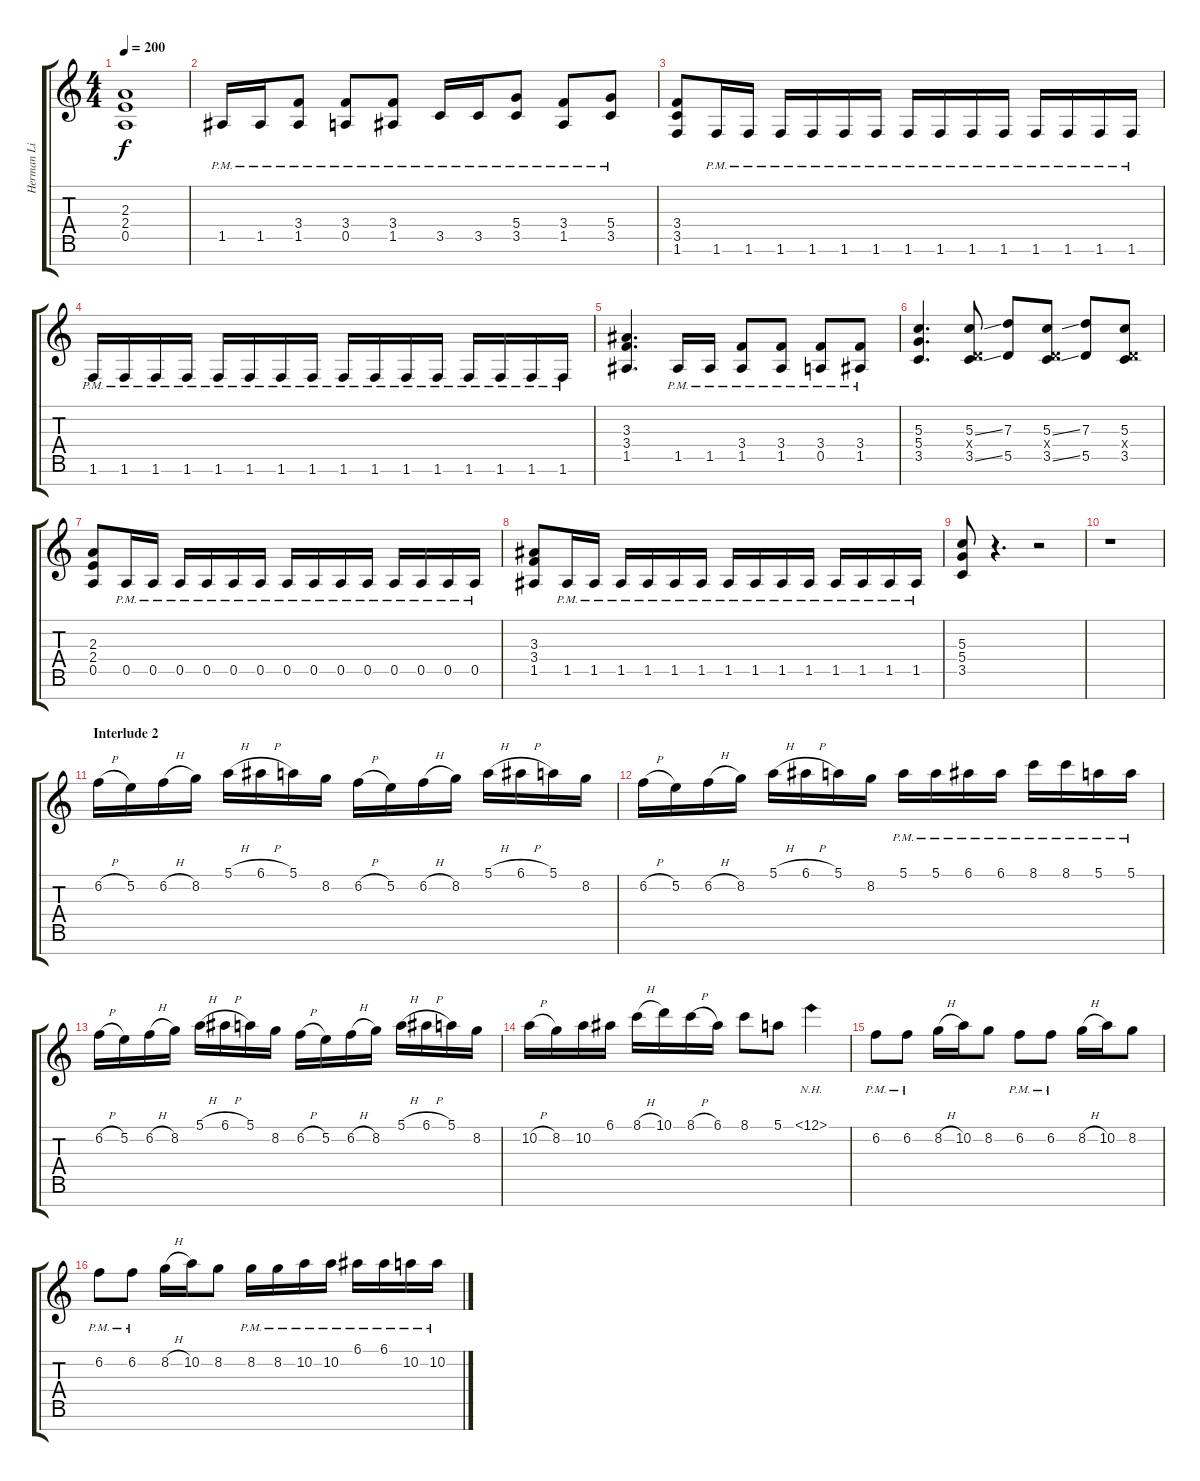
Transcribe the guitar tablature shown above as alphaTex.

\track ("Herman Li | Lead" "Herman Li ") {instrument distortionguitar}
\staff {score tabs}
\tuning (E4 B3 G3 D3 A2 E2 B1) {hide}
\ts (4 4)
\tempo 200
\clef g2
\ks c
(2.3 2.4 0.5).1{dy f} |
1.5{pm}.16 1.5{pm}.16 (3.4{pm} 1.5{pm}).8 (3.4{pm} 0.5{pm}).8 (3.4{pm} 1.5{pm}).8 3.5{pm}.16 3.5{pm}.16 (5.4{pm} 3.5{pm}).8 (3.4{pm} 1.5{pm}).8 (5.4{pm} 3.5{pm}).8 |
(3.4 3.5 1.6).8 1.6{pm}.16 1.6{pm}.16 1.6{pm}.16 1.6{pm}.16 1.6{pm}.16 1.6{pm}.16 1.6{pm}.16 1.6{pm}.16 1.6{pm}.16 1.6{pm}.16 1.6{pm}.16 1.6{pm}.16 1.6{pm}.16 1.6{pm}.16 |
1.6{pm}.16 1.6{pm}.16 1.6{pm}.16 1.6{pm}.16 1.6{pm}.16 1.6{pm}.16 1.6{pm}.16 1.6{pm}.16 1.6{pm}.16 1.6{pm}.16 1.6{pm}.16 1.6{pm}.16 1.6{pm}.16 1.6{pm}.16 1.6{pm}.16 1.6{pm}.16 |
(3.3 3.4 1.5).4{d} 1.5{pm}.16 1.5{pm}.16 (3.4{pm} 1.5{pm}).8 (3.4{pm} 1.5{pm}).8 (3.4{pm} 0.5{pm}).8 (3.4{pm} 1.5{pm}).8 |
(5.3 5.4 3.5).4{d} (5.3{ss} 0.4{x} 3.5{ss}).8 (7.3 5.5).8 (5.3{ss} 0.4{x} 3.5{ss}).8 (7.3 5.5).8 (5.3 0.4{x} 3.5).8 |
(2.3 2.4 0.5).8 0.5{pm}.16 0.5{pm}.16 0.5{pm}.16 0.5{pm}.16 0.5{pm}.16 0.5{pm}.16 0.5{pm}.16 0.5{pm}.16 0.5{pm}.16 0.5{pm}.16 0.5{pm}.16 0.5{pm}.16 0.5{pm}.16 0.5{pm}.16 |
(3.3 3.4 1.5).8 1.5{pm}.16 1.5{pm}.16 1.5{pm}.16 1.5{pm}.16 1.5{pm}.16 1.5{pm}.16 1.5{pm}.16 1.5{pm}.16 1.5{pm}.16 1.5{pm}.16 1.5{pm}.16 1.5{pm}.16 1.5{pm}.16 1.5{pm}.16 |
(5.3 5.4 3.5).8 r.4{d} r.2 |
r.1 |
\section ("" "Interlude 2")
6.2{h}.16 5.2.16 6.2{h}.16 8.2.16 5.1{h}.16 6.1{h}.16 5.1.16 8.2.16 6.2{h}.16 5.2.16 6.2{h}.16 8.2.16 5.1{h}.16 6.1{h}.16 5.1.16 8.2.16 |
6.2{h}.16 5.2.16 6.2{h}.16 8.2.16 5.1{h}.16 6.1{h}.16 5.1.16 8.2.16 5.1{pm}.16 5.1{pm}.16 6.1{pm}.16 6.1{pm}.16 8.1{pm}.16 8.1{pm}.16 5.1{pm}.16 5.1{pm}.16 |
6.2{h}.16 5.2.16 6.2{h}.16 8.2.16 5.1{h}.16 6.1{h}.16 5.1.16 8.2.16 6.2{h}.16 5.2.16 6.2{h}.16 8.2.16 5.1{h}.16 6.1{h}.16 5.1.16 8.2.16 |
10.2{h}.16 8.2.16 10.2.16 6.1.16 8.1{h}.16 10.1.16 8.1{h}.16 6.1.16 8.1.8 5.1.8 6.1{nh}.4 |
6.2{pm}.8 6.2{pm}.8 8.2{h}.16 10.2.16 8.2.8 6.2{pm}.8 6.2{pm}.8 8.2{h}.16 10.2.16 8.2.8 |
6.2{pm}.8 6.2{pm}.8 8.2{h}.16 10.2.16 8.2.8 8.2{pm}.16 8.2{pm}.16 10.2{pm}.16 10.2{pm}.16 6.1{pm}.16 6.1{pm}.16 10.2{pm}.16 10.2{pm}.16
